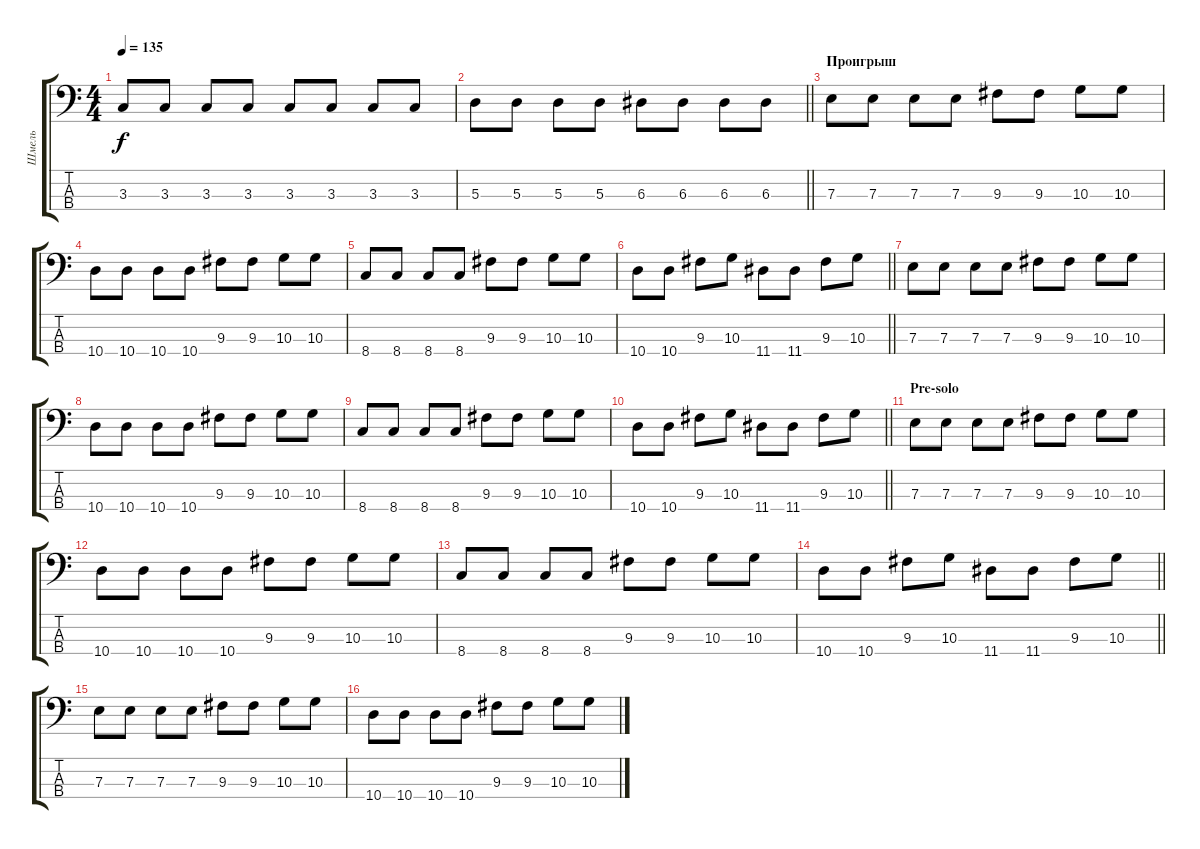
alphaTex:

\track ("Шмель" "Шмель") {instrument electricbassfinger}
\staff {score tabs}
\tuning (G2 D2 A1 E1) {hide}
\ts (4 4)
\tempo 135
\clef f4
\ks c
3.3.8{dy f} 3.3.8 3.3.8 3.3.8 3.3.8 3.3.8 3.3.8 3.3.8 |
\barLineRight lightlight
5.3.8 5.3.8 5.3.8 5.3.8 6.3.8 6.3.8 6.3.8 6.3.8 |
\section ("" "Проигрыш")
7.3.8 7.3.8 7.3.8 7.3.8 9.3.8 9.3.8 10.3.8 10.3.8 |
10.4.8 10.4.8 10.4.8 10.4.8 9.3.8 9.3.8 10.3.8 10.3.8 |
8.4.8 8.4.8 8.4.8 8.4.8 9.3.8 9.3.8 10.3.8 10.3.8 |
\barLineRight lightlight
10.4.8 10.4.8 9.3.8 10.3.8 11.4.8 11.4.8 9.3.8 10.3.8 |
7.3.8 7.3.8 7.3.8 7.3.8 9.3.8 9.3.8 10.3.8 10.3.8 |
10.4.8 10.4.8 10.4.8 10.4.8 9.3.8 9.3.8 10.3.8 10.3.8 |
8.4.8 8.4.8 8.4.8 8.4.8 9.3.8 9.3.8 10.3.8 10.3.8 |
\barLineRight lightlight
10.4.8 10.4.8 9.3.8 10.3.8 11.4.8 11.4.8 9.3.8 10.3.8 |
\section ("" "Pre-solo")
7.3.8 7.3.8 7.3.8 7.3.8 9.3.8 9.3.8 10.3.8 10.3.8 |
10.4.8 10.4.8 10.4.8 10.4.8 9.3.8 9.3.8 10.3.8 10.3.8 |
8.4.8 8.4.8 8.4.8 8.4.8 9.3.8 9.3.8 10.3.8 10.3.8 |
\barLineRight lightlight
10.4.8 10.4.8 9.3.8 10.3.8 11.4.8 11.4.8 9.3.8 10.3.8 |
7.3.8 7.3.8 7.3.8 7.3.8 9.3.8 9.3.8 10.3.8 10.3.8 |
10.4.8 10.4.8 10.4.8 10.4.8 9.3.8 9.3.8 10.3.8 10.3.8
